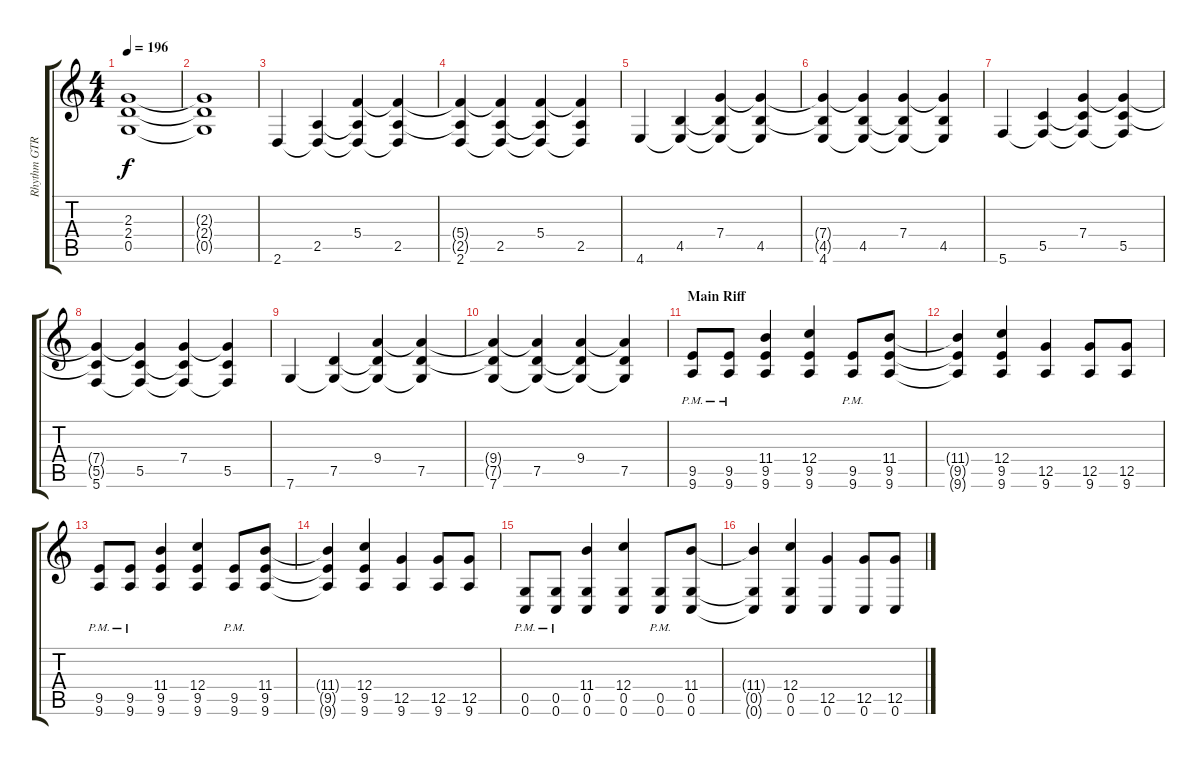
\track ("Rhythm GTR 1" "Rhythm GTR") {instrument overdrivenguitar}
\staff {score tabs}
\tuning (D4 A3 F3 C3 G2 C2) {hide}
\ts (4 4)
\tempo 196
\clef g2
\ks aminor
(2.3 2.4 0.5).1{dy f} |
(2.3{t} 2.4{t} 0.5{t}).1 |
2.6.4 (2.5 2.6{t}).4 (5.4 2.5{t} 2.6{t}).4 (5.4{t} 2.5 2.6{t}).4 |
(5.4{t} 2.5{t} 2.6).4 (5.4{t} 2.5 2.6{t}).4 (5.4 2.5{t} 2.6{t}).4 (5.4{t} 2.5 2.6{t}).4 |
4.6.4 (4.5 4.6{t}).4 (7.4 4.5{t} 4.6{t}).4 (7.4{t} 4.5 4.6{t}).4 |
(7.4{t} 4.5{t} 4.6).4 (7.4{t} 4.5 4.6{t}).4 (7.4 4.5{t} 4.6{t}).4 (7.4{t} 4.5 4.6{t}).4 |
5.6.4 (5.5 5.6{t}).4 (7.4 5.5{t} 5.6{t}).4 (7.4{t} 5.5 5.6{t}).4 |
(7.4{t} 5.5{t} 5.6).4 (7.4{t} 5.5 5.6{t}).4 (7.4 5.5{t} 5.6{t}).4 (7.4{t} 5.5 5.6{t}).4 |
7.6.4 (7.5 7.6{t}).4 (9.4 7.5{t} 7.6{t}).4 (9.4{t} 7.5 7.6{t}).4 |
(9.4{t} 7.5{t} 7.6).4 (9.4{t} 7.5 7.6{t}).4 (9.4 7.5{t} 7.6{t}).4 (9.4{t} 7.5 7.6{t}).4 |
\section ("" "Main Riff")
(9.5{pm} 9.6{pm}).8 (9.5{pm} 9.6{pm}).8 (11.4 9.5 9.6).4 (12.4 9.5 9.6).4 (9.5{pm} 9.6{pm}).8 (11.4 9.5 9.6).8 |
(11.4{t} 9.5{t} 9.6{t}).4 (12.4 9.5 9.6).4 (12.5 9.6).4 (12.5 9.6).8 (12.5 9.6).8 |
(9.5{pm} 9.6{pm}).8 (9.5{pm} 9.6{pm}).8 (11.4 9.5 9.6).4 (12.4 9.5 9.6).4 (9.5{pm} 9.6{pm}).8 (11.4 9.5 9.6).8 |
(11.4{t} 9.5{t} 9.6{t}).4 (12.4 9.5 9.6).4 (12.5 9.6).4 (12.5 9.6).8 (12.5 9.6).8 |
(0.5{pm} 0.6{pm}).8 (0.5{pm} 0.6{pm}).8 (11.4 0.5 0.6).4 (12.4 0.5 0.6).4 (0.5{pm} 0.6{pm}).8 (11.4 0.5 0.6).8 |
(11.4{t} 0.5{t} 0.6{t}).4 (12.4 0.5 0.6).4 (12.5 0.6).4 (12.5 0.6).8 (12.5 0.6).8
